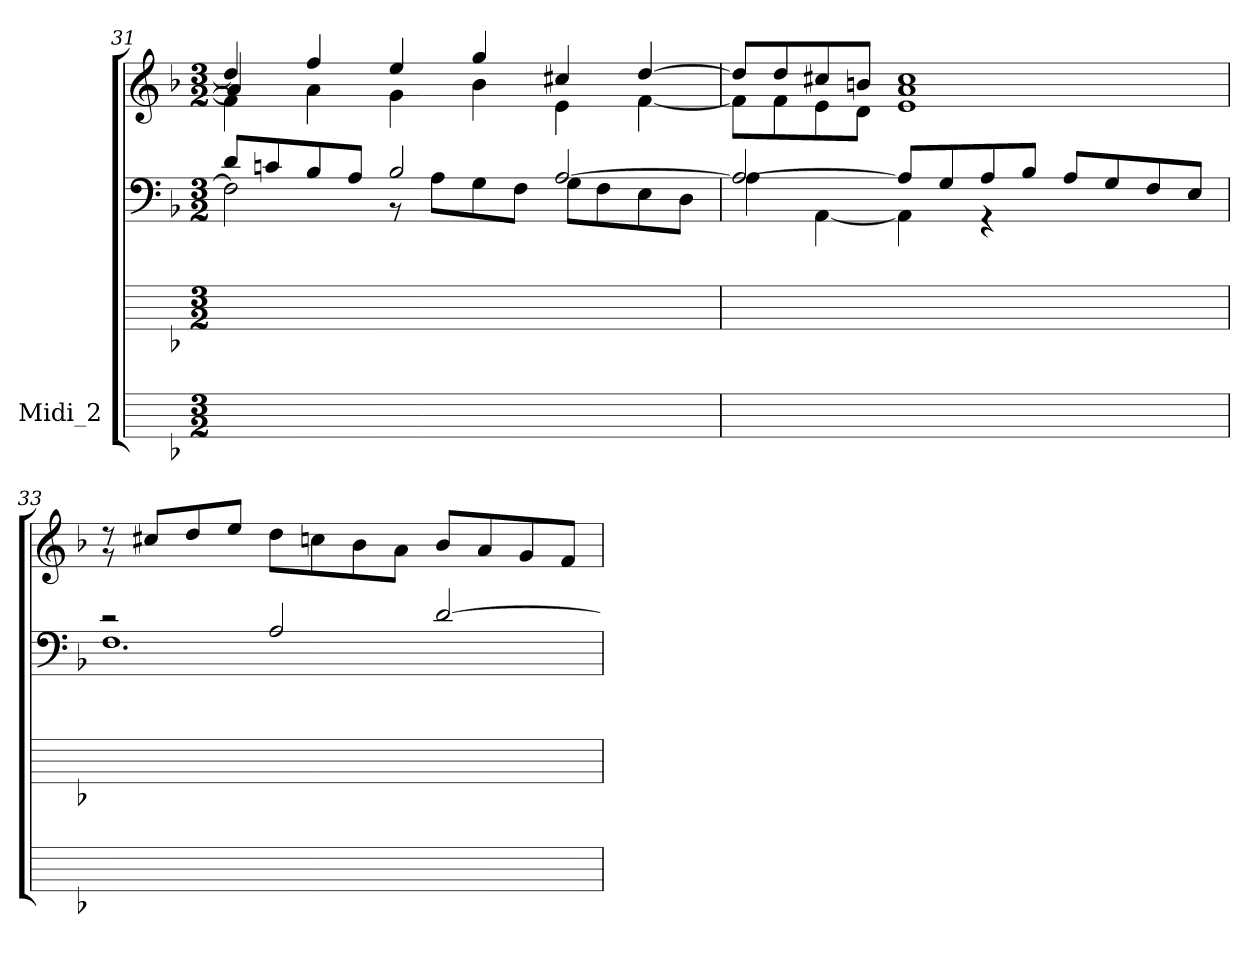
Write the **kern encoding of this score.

**kern	**kern	**kern	**kern
*part1	*part1	*part1	*part1
*staff4	*staff3	*staff2	*staff1
*I"Midi_2	*	*	*
*	*	*clefF4	*clefG2
*k[b-]	*k[b-]	*k[b-]	*k[b-]
*F:	*F:	*F:	*F:
*M3/2	*M3/2	*M3/2	*M3/2
=31	=31	=31	=31
*	*	*^	*^
*	*	*	*	*	*^
1.ryy	1.ryy	8d/L	2F\]	4dd/]	4a/]	4f\]
.	.	8cn/	.	.	.	.
.	.	8B-/	.	4ff/	4a\	4ryy
.	.	8A/J	.	.	.	.
.	.	2B-/	8r	4ee/	4g\	2ryy
.	.	.	8AL	.	.	.
.	.	.	8G	4gg/	4b-\	.
.	.	.	8FJ	.	.	.
.	.	[2A/	8G\L	4cc#X/	4e\	2ryy
.	.	.	8F\	.	.	.
.	.	.	8E\	[4dd/	[4f\	.
.	.	.	8D\J	.	.	.
=32	=32	=32	=32	=32	=32	=32
1.ryy	1.ryy	2A/_	4A\	8ddL]	8fL]	1.ryy
.	.	.	.	8dd/	8f\	.
.	.	.	[4AA\	8cc#X/	8e\	.
.	.	.	.	8bn/J	8d\J	.
.	.	8A/L]	4AA\]	1a/ 1cc#/	1e\	.
.	.	8G/	.	.	.	.
.	.	8A/	4r	.	.	.
.	.	8B-/J	.	.	.	.
.	.	8AL	8ryy	.	.	.
.	.	8G/	4ryy	.	.	.
.	.	8F/	.	.	.	.
.	.	8E/J	8ryy	.	.	.
*	*	*	*	*	*v	*v
!!LO:LB:g=z
=33	=33	=33	=33	=33	=33
1.ryy	1.ryy	2r	1.F\	8r	8r
.	.	.	.	8cc#X/L	8ryy
.	.	.	.	8dd/	4ryy
.	.	.	.	8ee/J	.
.	.	2A/	.	8ddL	2ryy
.	.	.	.	8ccn	.
.	.	.	.	8b-	.
.	.	.	.	8aJ	.
.	.	[2d/	.	8b-/L	2ryy
.	.	.	.	8a/	.
.	.	.	.	8g/	.
.	.	.	.	8f/J	.
*	*	*v	*v	*	*
*	*	*	*v	*v
=	=	=	=
*-	*-	*-	*-
